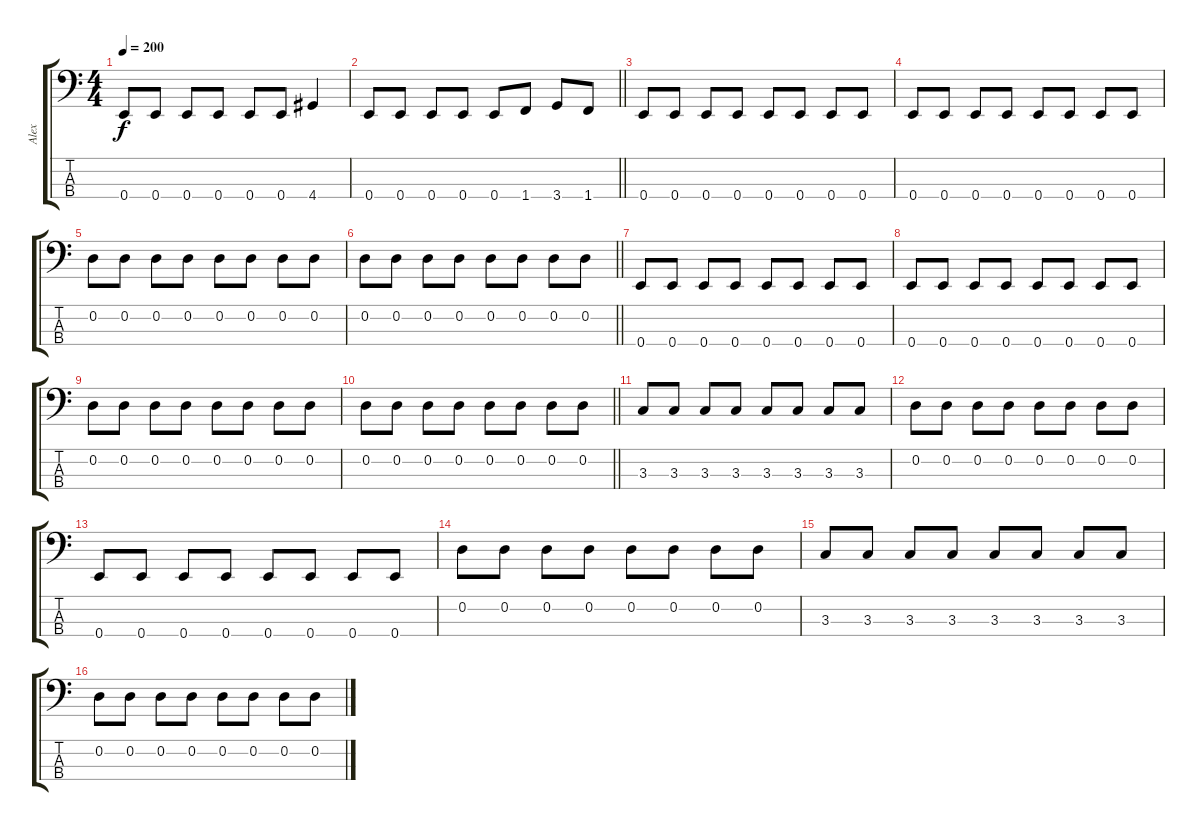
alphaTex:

\track ("Alex" "Alex") {instrument electricbassfinger}
\staff {score tabs}
\tuning (G2 D2 A1 E1) {hide}
\ts (4 4)
\tempo 200
\clef f4
\ks c
0.4.8{dy f} 0.4.8 0.4.8 0.4.8 0.4.8 0.4.8 4.4.4 |
\barLineRight lightlight
0.4.8 0.4.8 0.4.8 0.4.8 0.4.8 1.4.8 3.4.8 1.4.8 |
0.4.8 0.4.8 0.4.8 0.4.8 0.4.8 0.4.8 0.4.8 0.4.8 |
0.4.8 0.4.8 0.4.8 0.4.8 0.4.8 0.4.8 0.4.8 0.4.8 |
0.2.8 0.2.8 0.2.8 0.2.8 0.2.8 0.2.8 0.2.8 0.2.8 |
\barLineRight lightlight
0.2.8 0.2.8 0.2.8 0.2.8 0.2.8 0.2.8 0.2.8 0.2.8 |
0.4.8 0.4.8 0.4.8 0.4.8 0.4.8 0.4.8 0.4.8 0.4.8 |
0.4.8 0.4.8 0.4.8 0.4.8 0.4.8 0.4.8 0.4.8 0.4.8 |
0.2.8 0.2.8 0.2.8 0.2.8 0.2.8 0.2.8 0.2.8 0.2.8 |
\barLineRight lightlight
0.2.8 0.2.8 0.2.8 0.2.8 0.2.8 0.2.8 0.2.8 0.2.8 |
3.3.8 3.3.8 3.3.8 3.3.8 3.3.8 3.3.8 3.3.8 3.3.8 |
0.2.8 0.2.8 0.2.8 0.2.8 0.2.8 0.2.8 0.2.8 0.2.8 |
0.4.8 0.4.8 0.4.8 0.4.8 0.4.8 0.4.8 0.4.8 0.4.8 |
0.2.8 0.2.8 0.2.8 0.2.8 0.2.8 0.2.8 0.2.8 0.2.8 |
3.3.8 3.3.8 3.3.8 3.3.8 3.3.8 3.3.8 3.3.8 3.3.8 |
0.2.8 0.2.8 0.2.8 0.2.8 0.2.8 0.2.8 0.2.8 0.2.8
